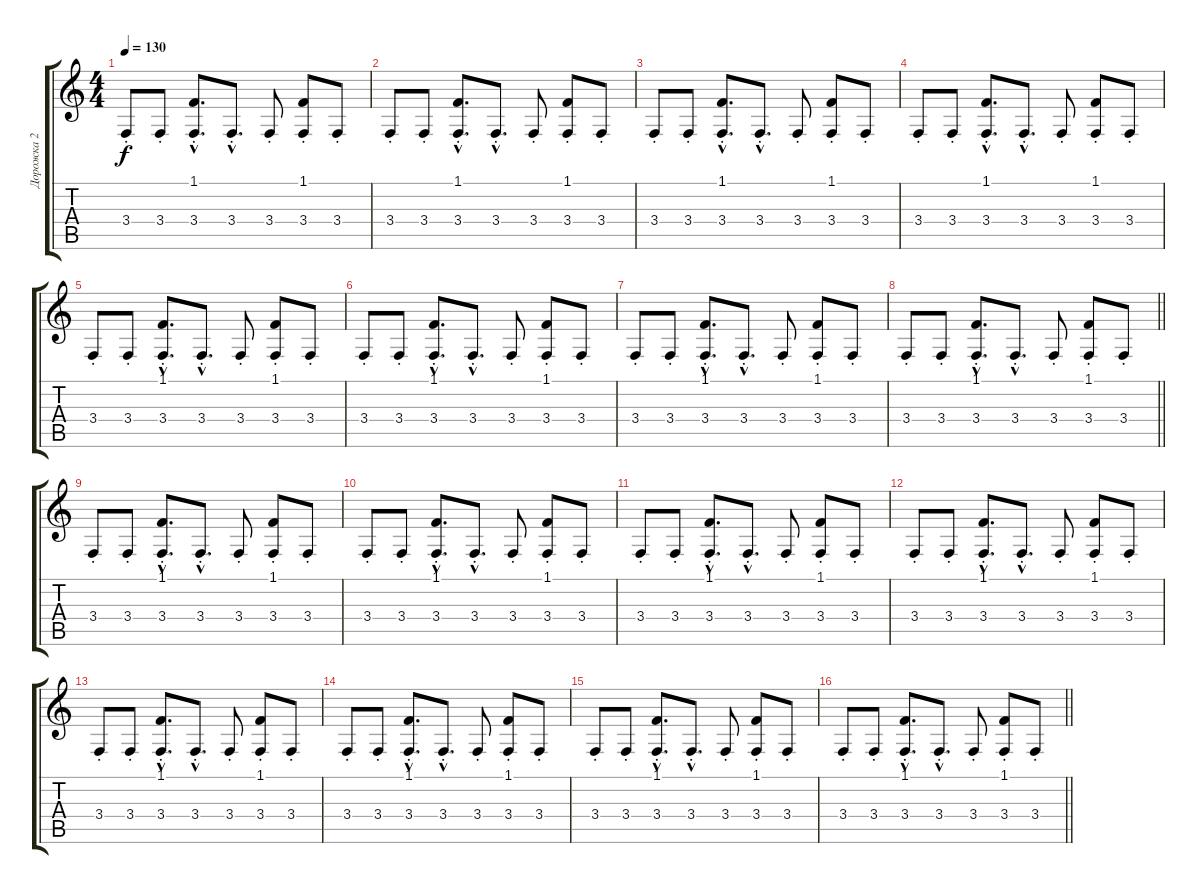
\track ("Дорожка 2" "Дорожка 2") {instrument lead2sawtooth}
\staff {score tabs}
\tuning (E4 B3 G3 D3 A2 E2) {hide}
\ts (4 4)
\tempo 130
\clef g2
\ks c
3.4{st}.8{dy f volume 6 instrument lead2sawtooth} 3.4{st}.8 (1.1{hac st} 3.4{hac st}).8{d} 3.4{hac st}.8{d} 3.4{st}.8 (1.1{st} 3.4{st}).8 3.4{st}.8 |
3.4{st}.8 3.4{st}.8 (1.1{hac st} 3.4{hac st}).8{d} 3.4{hac st}.8{d} 3.4{st}.8 (1.1{st} 3.4{st}).8 3.4{st}.8 |
3.4{st}.8 3.4{st}.8 (1.1{hac st} 3.4{hac st}).8{d} 3.4{hac st}.8{d} 3.4{st}.8 (1.1{st} 3.4{st}).8 3.4{st}.8 |
3.4{st}.8 3.4{st}.8 (1.1{hac st} 3.4{hac st}).8{d} 3.4{hac st}.8{d} 3.4{st}.8 (1.1{st} 3.4{st}).8 3.4{st}.8 |
3.4{st}.8 3.4{st}.8 (1.1{hac st} 3.4{hac st}).8{d} 3.4{hac st}.8{d} 3.4{st}.8 (1.1{st} 3.4{st}).8 3.4{st}.8 |
3.4{st}.8 3.4{st}.8 (1.1{hac st} 3.4{hac st}).8{d} 3.4{hac st}.8{d} 3.4{st}.8 (1.1{st} 3.4{st}).8 3.4{st}.8 |
3.4{st}.8 3.4{st}.8 (1.1{hac st} 3.4{hac st}).8{d} 3.4{hac st}.8{d} 3.4{st}.8 (1.1{st} 3.4{st}).8 3.4{st}.8 |
\barLineRight lightlight
3.4{st}.8{volume 13} 3.4{st}.8 (1.1{hac st} 3.4{hac st}).8{d} 3.4{hac st}.8{d} 3.4{st}.8 (1.1{st} 3.4{st}).8 3.4{st}.8 |
3.4{st}.8{volume 10} 3.4{st}.8 (1.1{hac st} 3.4{hac st}).8{d} 3.4{hac st}.8{d} 3.4{st}.8 (1.1{st} 3.4{st}).8 3.4{st}.8 |
3.4{st}.8 3.4{st}.8 (1.1{hac st} 3.4{hac st}).8{d} 3.4{hac st}.8{d} 3.4{st}.8 (1.1{st} 3.4{st}).8 3.4{st}.8 |
3.4{st}.8 3.4{st}.8 (1.1{hac st} 3.4{hac st}).8{d} 3.4{hac st}.8{d} 3.4{st}.8 (1.1{st} 3.4{st}).8 3.4{st}.8 |
3.4{st}.8 3.4{st}.8 (1.1{hac st} 3.4{hac st}).8{d} 3.4{hac st}.8{d} 3.4{st}.8 (1.1{st} 3.4{st}).8 3.4{st}.8 |
3.4{st}.8 3.4{st}.8 (1.1{hac st} 3.4{hac st}).8{d} 3.4{hac st}.8{d} 3.4{st}.8 (1.1{st} 3.4{st}).8 3.4{st}.8 |
3.4{st}.8 3.4{st}.8 (1.1{hac st} 3.4{hac st}).8{d} 3.4{hac st}.8{d} 3.4{st}.8 (1.1{st} 3.4{st}).8 3.4{st}.8 |
3.4{st}.8 3.4{st}.8 (1.1{hac st} 3.4{hac st}).8{d} 3.4{hac st}.8{d} 3.4{st}.8 (1.1{st} 3.4{st}).8 3.4{st}.8 |
\barLineRight lightlight
3.4{st}.8 3.4{st}.8 (1.1{hac st} 3.4{hac st}).8{d} 3.4{hac st}.8{d} 3.4{st}.8 (1.1{st} 3.4{st}).8 3.4{st}.8
